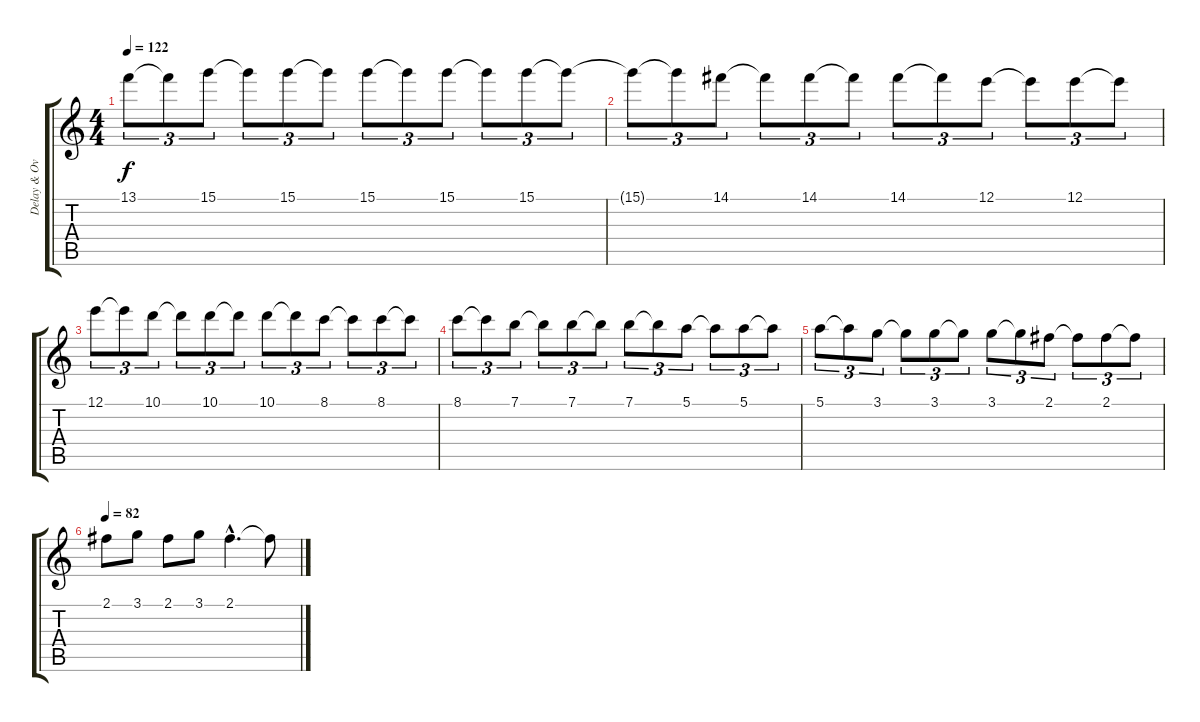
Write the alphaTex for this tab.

\track ("Delay & Overdub" "Delay & Ov") {instrument electricguitarclean}
\staff {score tabs}
\tuning (E4 B3 G3 D3 A2 E2) {hide}
\ts (4 4)
\tempo 122
\clef g2
\ks c
13.1{t}.8{tu (3 2) dy f} 13.1{t}.8{tu (3 2)} 15.1.8{tu (3 2)} 15.1{t}.8{tu (3 2)} 15.1.8{tu (3 2)} 15.1{t}.8{tu (3 2)} 15.1.8{tu (3 2)} 15.1{t}.8{tu (3 2)} 15.1.8{tu (3 2)} 15.1{t}.8{tu (3 2)} 15.1.8{tu (3 2)} 15.1{t}.8{tu (3 2)} |
15.1{t}.8{tu (3 2)} 15.1{t}.8{tu (3 2)} 14.1.8{tu (3 2)} 14.1{t}.8{tu (3 2)} 14.1.8{tu (3 2)} 14.1{t}.8{tu (3 2)} 14.1.8{tu (3 2)} 14.1{t}.8{tu (3 2)} 12.1.8{tu (3 2)} 12.1{t}.8{tu (3 2)} 12.1.8{tu (3 2)} 12.1{t}.8{tu (3 2)} |
12.1.8{tu (3 2)} 12.1{t}.8{tu (3 2)} 10.1.8{tu (3 2)} 10.1{t}.8{tu (3 2)} 10.1.8{tu (3 2)} 10.1{t}.8{tu (3 2)} 10.1.8{tu (3 2)} 10.1{t}.8{tu (3 2)} 8.1.8{tu (3 2)} 8.1{t}.8{tu (3 2)} 8.1.8{tu (3 2)} 8.1{t}.8{tu (3 2)} |
8.1.8{tu (3 2)} 8.1{t}.8{tu (3 2)} 7.1.8{tu (3 2)} 7.1{t}.8{tu (3 2)} 7.1.8{tu (3 2)} 7.1{t}.8{tu (3 2)} 7.1.8{tu (3 2)} 7.1{t}.8{tu (3 2)} 5.1.8{tu (3 2)} 5.1{t}.8{tu (3 2)} 5.1.8{tu (3 2)} 5.1{t}.8{tu (3 2)} |
5.1.8{tu (3 2)} 5.1{t}.8{tu (3 2)} 3.1.8{tu (3 2)} 3.1{t}.8{tu (3 2)} 3.1.8{tu (3 2)} 3.1{t}.8{tu (3 2)} 3.1.8{tu (3 2)} 3.1{t}.8{tu (3 2)} 2.1.8{tu (3 2)} 2.1{t}.8{tu (3 2)} 2.1.8{tu (3 2)} 2.1{t}.8{tu (3 2)} |
\tempo 82
2.1.8 3.1.8 2.1.8 3.1.8 2.1{hac}.4{d} 2.1{t}.8
